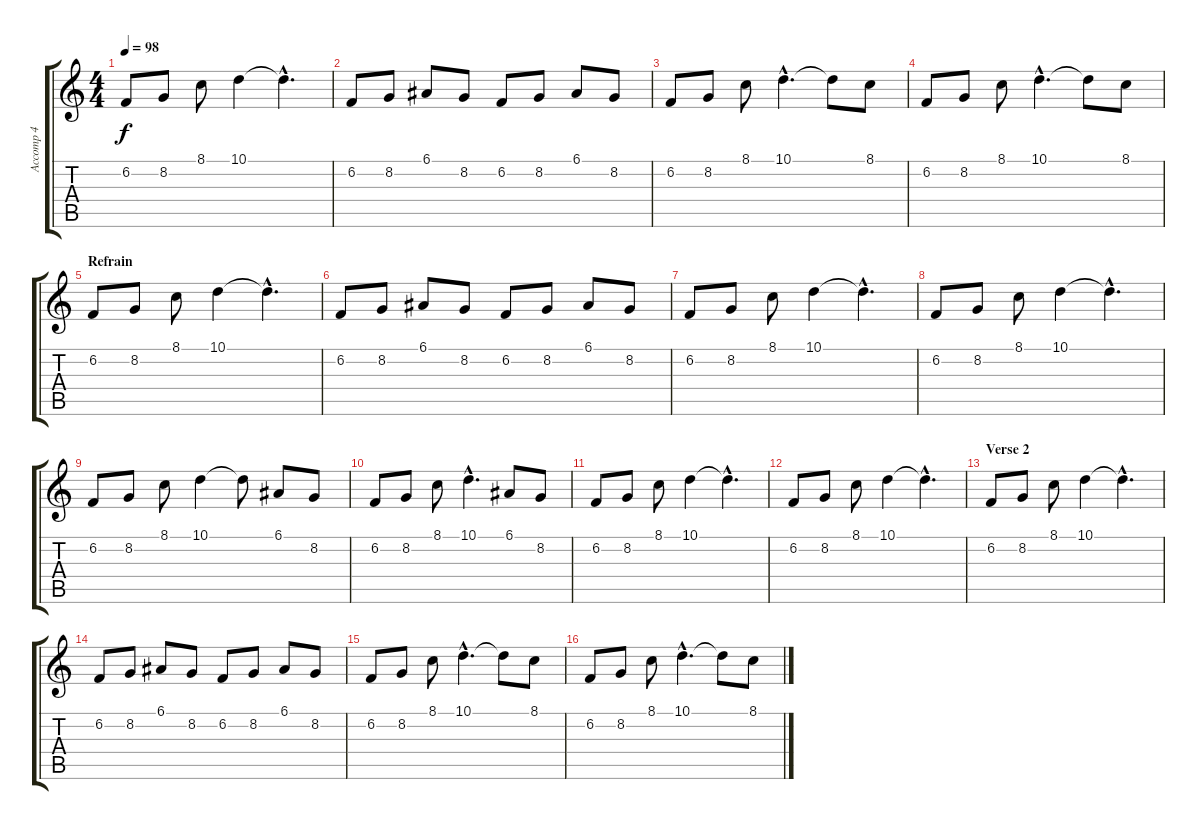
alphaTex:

\track ("Accomp 4" "Accomp 4") {instrument panflute}
\staff {score tabs}
\tuning (E4 B3 G3 D3 A2 E2) {hide}
\ts (4 4)
\tempo 98
\clef g2
\ks c
6.2.8{dy f} 8.2.8 8.1.8 10.1.4 10.1{hac t}.4{d} |
6.2.8 8.2.8 6.1.8 8.2.8 6.2.8 8.2.8 6.1.8 8.2.8 |
6.2.8 8.2.8 8.1.8 10.1{hac}.4{d} 10.1{t}.8 8.1.8 |
6.2.8 8.2.8 8.1.8 10.1{hac}.4{d} 10.1{t}.8 8.1.8 |
\section ("" "Refrain")
6.2.8 8.2.8 8.1.8 10.1.4 10.1{hac t}.4{d} |
6.2.8 8.2.8 6.1.8 8.2.8 6.2.8 8.2.8 6.1.8 8.2.8 |
6.2.8 8.2.8 8.1.8 10.1.4 10.1{hac t}.4{d} |
6.2.8 8.2.8 8.1.8 10.1.4 10.1{hac t}.4{d} |
6.2.8 8.2.8 8.1.8 10.1.4 10.1{t}.8 6.1.8 8.2.8 |
6.2.8 8.2.8 8.1.8 10.1{hac}.4{d} 6.1.8 8.2.8 |
6.2.8 8.2.8 8.1.8 10.1.4 10.1{hac t}.4{d} |
6.2.8 8.2.8 8.1.8 10.1.4 10.1{hac t}.4{d} |
\section ("" "Verse 2")
6.2.8 8.2.8 8.1.8 10.1.4 10.1{hac t}.4{d} |
6.2.8 8.2.8 6.1.8 8.2.8 6.2.8 8.2.8 6.1.8 8.2.8 |
6.2.8 8.2.8 8.1.8 10.1{hac}.4{d} 10.1{t}.8 8.1.8 |
6.2.8 8.2.8 8.1.8 10.1{hac}.4{d} 10.1{t}.8 8.1.8
